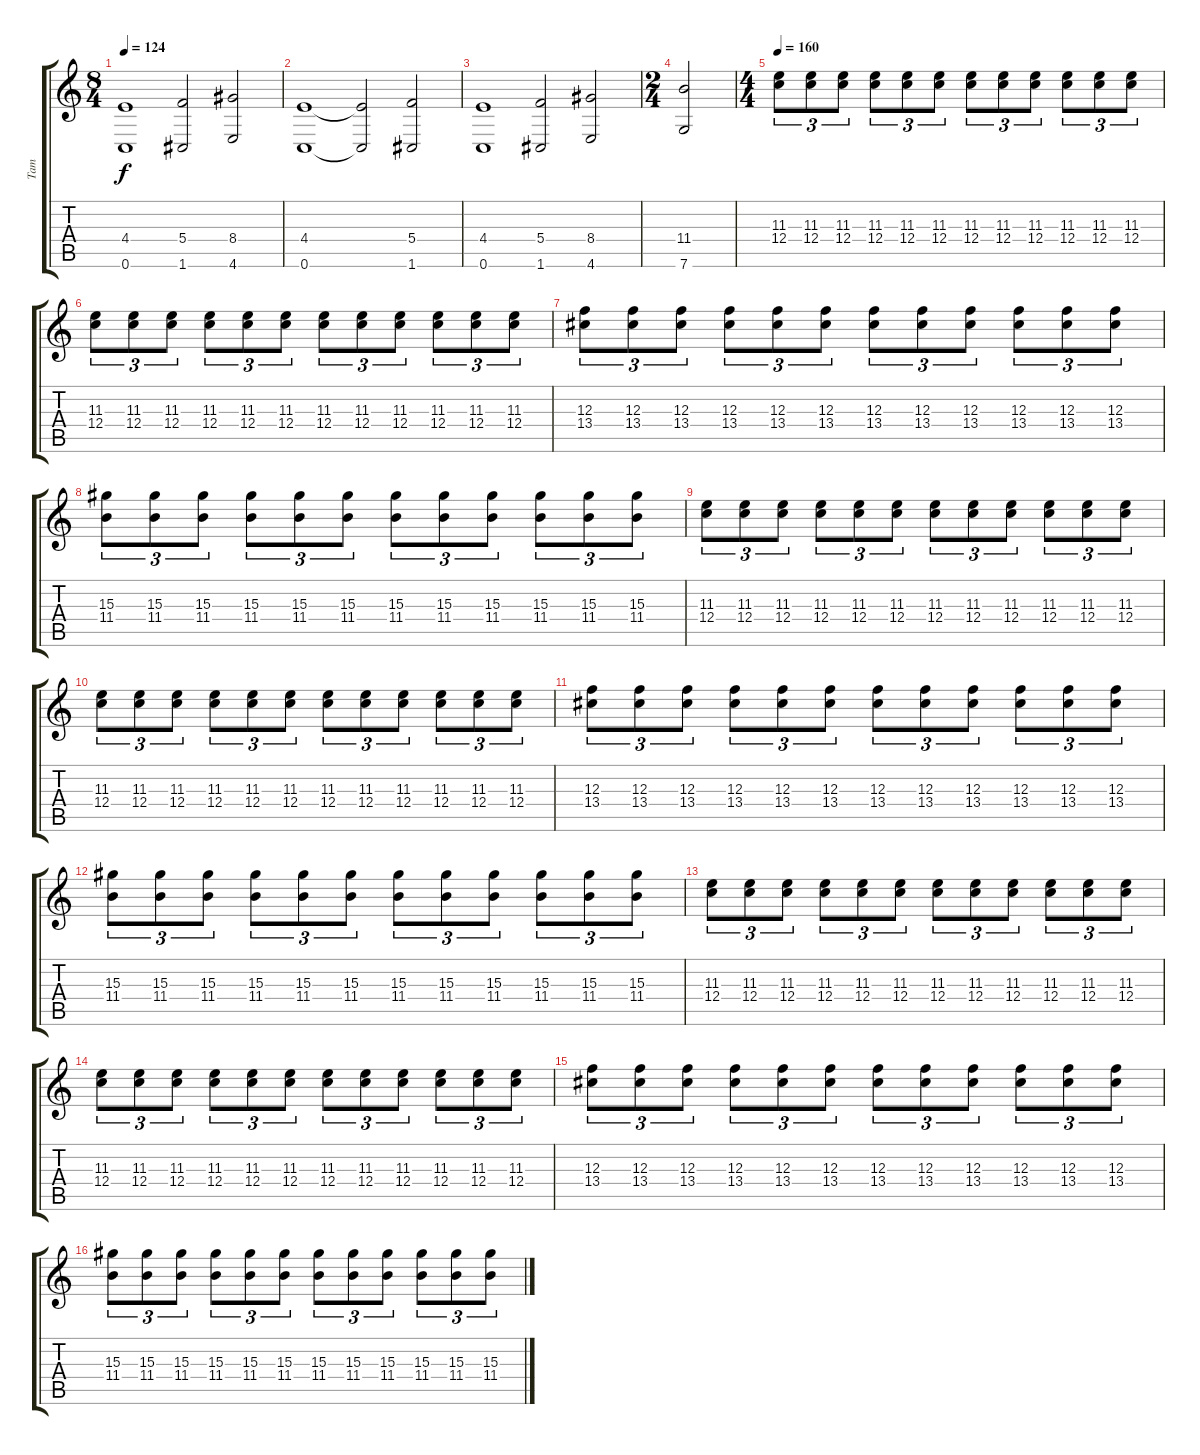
\track ("Tam" "Tam") {instrument overdrivenguitar}
\staff {score tabs}
\tuning (D4 A3 F3 C3 G2 C2) {hide}
\ts (8 4)
\tempo 124
\clef g2
\ks c
(4.4 0.6).1{dy f} (5.4 1.6).2 (8.4 4.6).2 |
(4.4 0.6).1 (4.4{t} 0.6{t}).2 (5.4 1.6).2 |
(4.4 0.6).1 (5.4 1.6).2 (8.4 4.6).2 |
\ts (2 4)
(11.4 7.6).2 |
\ts (4 4)
\tempo 160
(11.3 12.4).8{tu (3 2)} (11.3 12.4).8{tu (3 2)} (11.3 12.4).8{tu (3 2)} (11.3 12.4).8{tu (3 2)} (11.3 12.4).8{tu (3 2)} (11.3 12.4).8{tu (3 2)} (11.3 12.4).8{tu (3 2)} (11.3 12.4).8{tu (3 2)} (11.3 12.4).8{tu (3 2)} (11.3 12.4).8{tu (3 2)} (11.3 12.4).8{tu (3 2)} (11.3 12.4).8{tu (3 2)} |
(11.3 12.4).8{tu (3 2)} (11.3 12.4).8{tu (3 2)} (11.3 12.4).8{tu (3 2)} (11.3 12.4).8{tu (3 2)} (11.3 12.4).8{tu (3 2)} (11.3 12.4).8{tu (3 2)} (11.3 12.4).8{tu (3 2)} (11.3 12.4).8{tu (3 2)} (11.3 12.4).8{tu (3 2)} (11.3 12.4).8{tu (3 2)} (11.3 12.4).8{tu (3 2)} (11.3 12.4).8{tu (3 2)} |
(12.3 13.4).8{tu (3 2)} (12.3 13.4).8{tu (3 2)} (12.3 13.4).8{tu (3 2)} (12.3 13.4).8{tu (3 2)} (12.3 13.4).8{tu (3 2)} (12.3 13.4).8{tu (3 2)} (12.3 13.4).8{tu (3 2)} (12.3 13.4).8{tu (3 2)} (12.3 13.4).8{tu (3 2)} (12.3 13.4).8{tu (3 2)} (12.3 13.4).8{tu (3 2)} (12.3 13.4).8{tu (3 2)} |
(15.3 11.4).8{tu (3 2)} (15.3 11.4).8{tu (3 2)} (15.3 11.4).8{tu (3 2)} (15.3 11.4).8{tu (3 2)} (15.3 11.4).8{tu (3 2)} (15.3 11.4).8{tu (3 2)} (15.3 11.4).8{tu (3 2)} (15.3 11.4).8{tu (3 2)} (15.3 11.4).8{tu (3 2)} (15.3 11.4).8{tu (3 2)} (15.3 11.4).8{tu (3 2)} (15.3 11.4).8{tu (3 2)} |
(11.3 12.4).8{tu (3 2)} (11.3 12.4).8{tu (3 2)} (11.3 12.4).8{tu (3 2)} (11.3 12.4).8{tu (3 2)} (11.3 12.4).8{tu (3 2)} (11.3 12.4).8{tu (3 2)} (11.3 12.4).8{tu (3 2)} (11.3 12.4).8{tu (3 2)} (11.3 12.4).8{tu (3 2)} (11.3 12.4).8{tu (3 2)} (11.3 12.4).8{tu (3 2)} (11.3 12.4).8{tu (3 2)} |
(11.3 12.4).8{tu (3 2)} (11.3 12.4).8{tu (3 2)} (11.3 12.4).8{tu (3 2)} (11.3 12.4).8{tu (3 2)} (11.3 12.4).8{tu (3 2)} (11.3 12.4).8{tu (3 2)} (11.3 12.4).8{tu (3 2)} (11.3 12.4).8{tu (3 2)} (11.3 12.4).8{tu (3 2)} (11.3 12.4).8{tu (3 2)} (11.3 12.4).8{tu (3 2)} (11.3 12.4).8{tu (3 2)} |
(12.3 13.4).8{tu (3 2)} (12.3 13.4).8{tu (3 2)} (12.3 13.4).8{tu (3 2)} (12.3 13.4).8{tu (3 2)} (12.3 13.4).8{tu (3 2)} (12.3 13.4).8{tu (3 2)} (12.3 13.4).8{tu (3 2)} (12.3 13.4).8{tu (3 2)} (12.3 13.4).8{tu (3 2)} (12.3 13.4).8{tu (3 2)} (12.3 13.4).8{tu (3 2)} (12.3 13.4).8{tu (3 2)} |
(15.3 11.4).8{tu (3 2)} (15.3 11.4).8{tu (3 2)} (15.3 11.4).8{tu (3 2)} (15.3 11.4).8{tu (3 2)} (15.3 11.4).8{tu (3 2)} (15.3 11.4).8{tu (3 2)} (15.3 11.4).8{tu (3 2)} (15.3 11.4).8{tu (3 2)} (15.3 11.4).8{tu (3 2)} (15.3 11.4).8{tu (3 2)} (15.3 11.4).8{tu (3 2)} (15.3 11.4).8{tu (3 2)} |
(11.3 12.4).8{tu (3 2)} (11.3 12.4).8{tu (3 2)} (11.3 12.4).8{tu (3 2)} (11.3 12.4).8{tu (3 2)} (11.3 12.4).8{tu (3 2)} (11.3 12.4).8{tu (3 2)} (11.3 12.4).8{tu (3 2)} (11.3 12.4).8{tu (3 2)} (11.3 12.4).8{tu (3 2)} (11.3 12.4).8{tu (3 2)} (11.3 12.4).8{tu (3 2)} (11.3 12.4).8{tu (3 2)} |
(11.3 12.4).8{tu (3 2)} (11.3 12.4).8{tu (3 2)} (11.3 12.4).8{tu (3 2)} (11.3 12.4).8{tu (3 2)} (11.3 12.4).8{tu (3 2)} (11.3 12.4).8{tu (3 2)} (11.3 12.4).8{tu (3 2)} (11.3 12.4).8{tu (3 2)} (11.3 12.4).8{tu (3 2)} (11.3 12.4).8{tu (3 2)} (11.3 12.4).8{tu (3 2)} (11.3 12.4).8{tu (3 2)} |
(12.3 13.4).8{tu (3 2)} (12.3 13.4).8{tu (3 2)} (12.3 13.4).8{tu (3 2)} (12.3 13.4).8{tu (3 2)} (12.3 13.4).8{tu (3 2)} (12.3 13.4).8{tu (3 2)} (12.3 13.4).8{tu (3 2)} (12.3 13.4).8{tu (3 2)} (12.3 13.4).8{tu (3 2)} (12.3 13.4).8{tu (3 2)} (12.3 13.4).8{tu (3 2)} (12.3 13.4).8{tu (3 2)} |
(15.3 11.4).8{tu (3 2)} (15.3 11.4).8{tu (3 2)} (15.3 11.4).8{tu (3 2)} (15.3 11.4).8{tu (3 2)} (15.3 11.4).8{tu (3 2)} (15.3 11.4).8{tu (3 2)} (15.3 11.4).8{tu (3 2)} (15.3 11.4).8{tu (3 2)} (15.3 11.4).8{tu (3 2)} (15.3 11.4).8{tu (3 2)} (15.3 11.4).8{tu (3 2)} (15.3 11.4).8{tu (3 2)}
